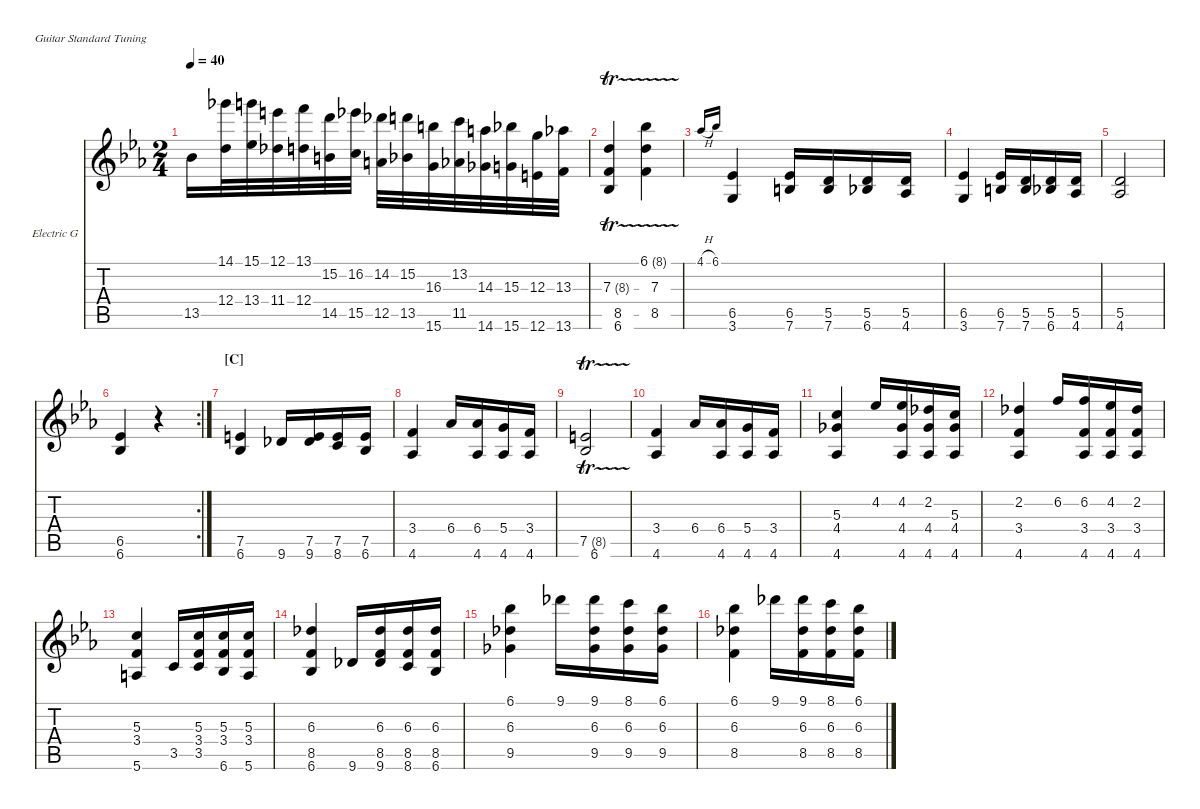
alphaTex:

\defaultSystemsLayout 4
\hideDynamics
\bracketExtendMode nobrackets
\firstSystemTrackNameOrientation horizontal
\otherSystemsTrackNameOrientation horizontal
\track ("Electric Guitar" "Electric G") {instrument distortionguitar}
\staff {score tabs}
\tuning (E4 B3 G3 D3 A2 E2)
\ts (2 4)
\tempo 40
\clef g2
\scale
1.06936
\ks cminor
13.5.16{dy mf} (12.4 14.1).32 (15.1 13.4).32 (11.4 12.1).32 (12.4 13.1).32 (14.5 15.2).32{beam merge} (15.5 16.2).32{beam split} (12.5 14.2).32 (13.5 15.2).32 (15.6 16.3).32 (11.5 13.2).32 (14.6 14.3).32 (15.6 15.3).32 (12.6 12.3).32 (13.6 13.3).32 |
\scale
0.930643 (6.6 8.5 7.3{tr (8 16)}).4 (8.5 7.3 6.1{tr (8 16)}).4 |
\scale
1.06936 4.1{h}.16{gr onbeat} 6.1.16{gr onbeat} (3.6 6.5).4 (7.6 6.5).16 (5.5 7.6).16 (5.5 6.6).16 (5.5 4.6).16 |
\scale
0.930643 (3.6 6.5).4 (7.6 6.5).16 (5.5 7.6).16 (5.5 6.6).16 (5.5 4.6).16 |
\scale
1.06936 (4.6 5.5).2 |
\rc 2
\scale
0.930643 (6.6 6.5).4 r.4 |
\section ("C" "")
\scale
1.06936 (6.6 7.5).4 9.6.16 (7.5 9.6).16 (7.5 8.6).16 (7.5 6.6).16 |
\scale
0.930643 (4.6 3.4).4 6.4.16 (6.4 4.6).16 (5.4 4.6).16 (3.4 4.6).16 |
\scale
1.06936 (6.6 7.5{tr (8 16)}).2 |
\scale
0.930643 (4.6 3.4).4 6.4.16 (6.4 4.6).16 (5.4 4.6).16 (3.4 4.6).16 |
\scale
1.06936 (4.6 4.4 5.3).4 4.2.16 (4.2 4.6 4.4).16 (2.2 4.4 4.6).16 (5.3 4.6 4.4).16 |
\scale
0.930643 (4.6 3.4 2.2).4 6.2.16 (6.2 4.6 3.4).16 (4.2 4.6 3.4).16 (2.2 4.6 3.4).16 |
\scale
1.06936 (5.6 3.4 5.3).4 3.5.16 (3.5 3.4 5.3).16 (6.6 3.4 5.3).16 (5.6 3.4 5.3).16 |
\scale
0.930643 (6.6 8.5 6.3).4 9.6.16 (9.6 8.5 6.3).16 (8.6 8.5 6.3).16 (6.6 8.5 6.3).16 |
\scale
1.06936 (9.5 6.3 6.1).4 9.1.16 (9.1 9.5 6.3).16 (8.1 9.5 6.3).16 (6.1 9.5 6.3).16 |
\scale
0.930643 (8.5 6.3 6.1).4 9.1.16 (9.1 8.5 6.3).16 (8.1 8.5 6.3).16 (6.1 8.5 6.3).16
